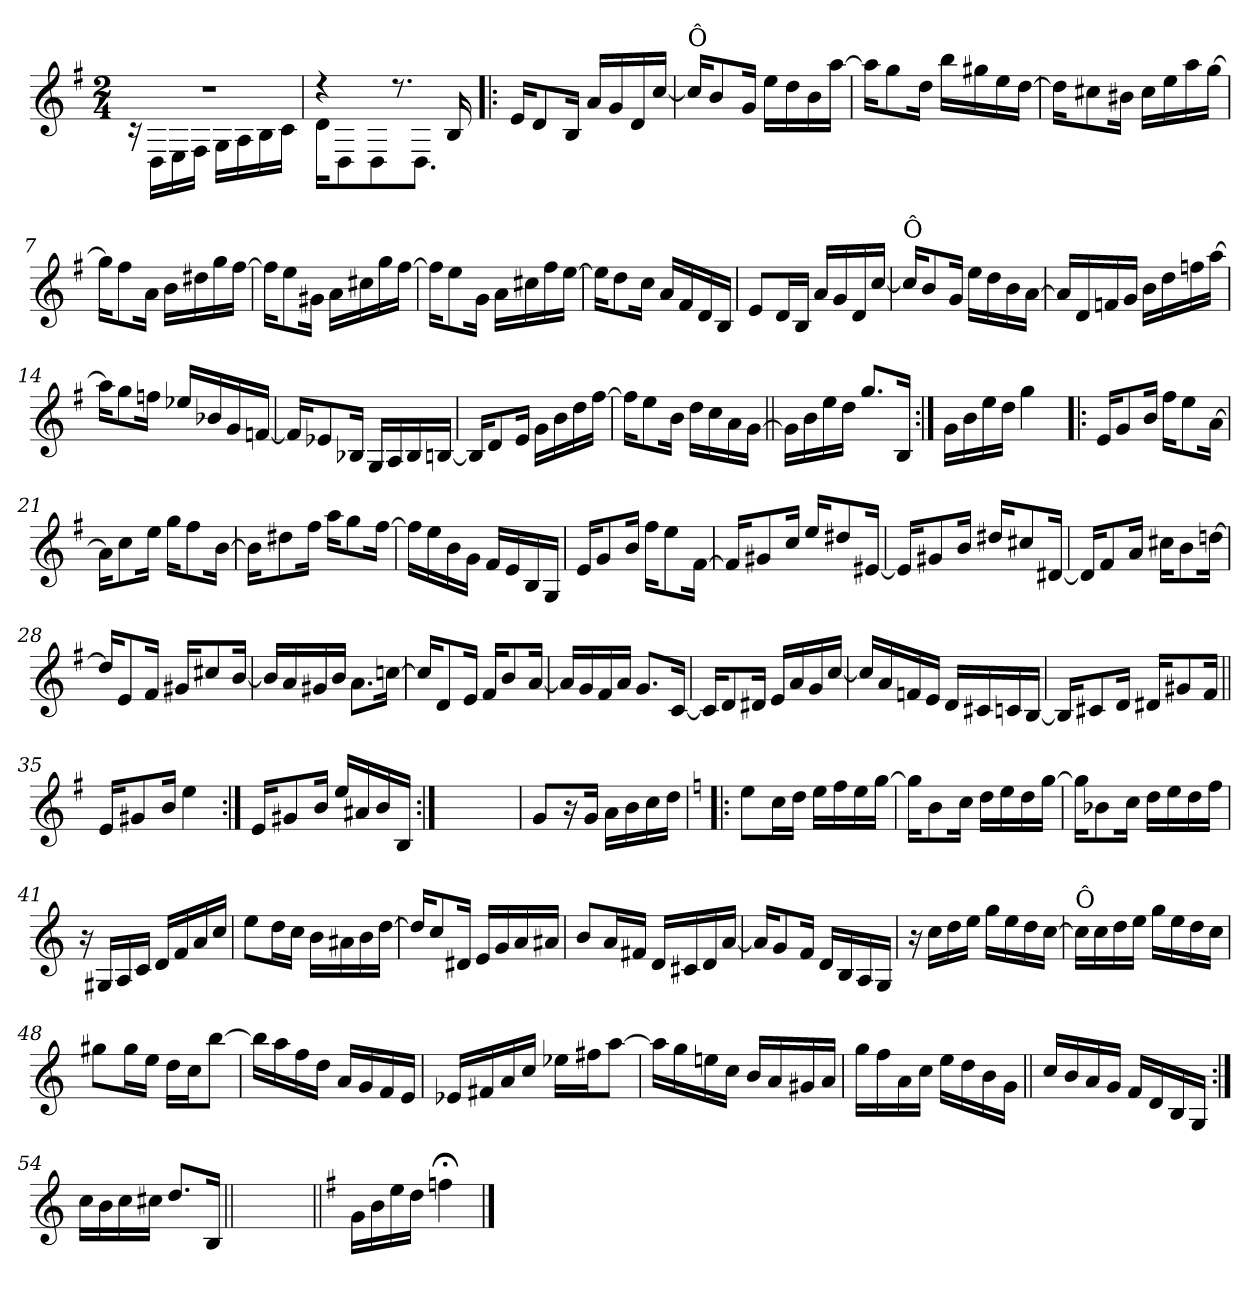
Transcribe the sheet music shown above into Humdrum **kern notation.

**kern
*part1
*staff1
*clefG2
*k[f#]
*G:
*M2/4
=1
!LO:N:vis=1
*^
2r	16rc
.	16D!\LL
.	16E!\
.	16F#!\JJ
.	16G!\LL
.	16A!\
.	16B!\
.	16c!\JJ
=2	=2
4r	16d!\KL
.	8D!\
.	8D!\
8.r	.
.	8.D!\J
16B/	.
*v	*v
=3!|:
16e/KL
8d/
16B/Jk
16a/LL
16g/
16d/
[16cc/JJ
=4
!LO:TX:a:t=Ô
16cc/KL]
8b/
16g/Jk
16ee\LL
16dd\
16b\
[16aa\JJ
!!LO:LB:g=z
=5
16aa\KL]
8gg\
16dd\Jk
16bb\LL
16gg#X\
16ee\
[16dd\JJ
=6
16dd\KL]
8cc#X\
16b#X\Jk
16cc#\LL
16ee\
16aa\
[16gg\JJ
=7
16gg\KL]
8ff#\
16a\Jk
16b\LL
16dd#X\
16gg\
[16ff#\JJ
=8
16ff#\KL]
8ee\
16g#X\Jk
16a\LL
16cc#X\
16gg\
[16ff#\JJ
!!LO:LB:g=z
=9
16ff#\KL]
8ee\
16g\Jk
16a\LL
16cc#X\
16ff#\
[16ee\JJ
=10
16ee\KL]
8dd\
16cc\Jk
16a/LL
16f#/
16d/
16B/JJ
=11
8e/L
16d/L
16B/JJ
16a/LL
16g/
16d/
[16cc/JJ
=12
!LO:TX:a:t=Ô
16cc/KL]
8b/
16g/Jk
16ee\LL
16dd\
16b\
[16a\JJ
=13
16a/LL]
16d/
16fn/
16g/JJ
16b\LL
16dd\
16ffn\
[16aa\JJ
!!LO:LB:g=z
=14
16aa\KL]
8gg\
16ffn\Jk
16ee-X/LL
16b-X/
16g/
[16fn/JJ
=15
16f/KL]
8e-X/
16B-X/Jk
16G/LL
16A/
16B-/
[16Bn/JJ
=16
16B/KL]
8d/
16e/Jk
16g\LL
16b\
16dd\
[16ff#\JJ
=17
16ff#\KL]
8ee\
16b\Jk
16dd\LL
16cc\
16a\
[16g\JJ
!!LO:LB:g=z
=18||
16g\LL]
16b\
16ee\
16dd\JJ
8.gg/L
16B/Jk
=19:|!
16g\LL
16b\
16ee\
16dd\JJ
4gg\
=20!|:
16e/KL
8g/
16b/Jk
16ff#\KL
8ee\
[16a\Jk
=21
16a\KL]
8cc\
16ee\Jk
16gg\KL
8ff#\
[16b\Jk
!!LO:LB:g=z
=22
16b\KL]
8dd#X\
16ff#\Jk
16aa\KL
8gg\
[16ff#\Jk
=23
16ff#\LL]
16ee\
16b\
16g\JJ
16f#/LL
16e/
16B/
16G/JJ
=24
16e/KL
8g/
16b/Jk
16ff#\KL
8ee\
[16f#\Jk
=25
16f#/KL]
8g#X/
16cc/Jk
16ee/KL
8dd#X/
[16e#X/Jk
!!LO:LB:g=z
=26
16e#/KL]
8g#X/
16b/Jk
16dd#X/KL
8cc#X/
[16d#X/Jk
=27
16d#/KL]
8f#/
16a/Jk
16cc#X\KL
8b\
[16ddn\Jk
=28
16dd/KL]
8e/
16f#/Jk
16g#X/KL
8cc#X/
[16b/Jk
=29
16b/LL]
16a/
16g#X/
16b/JJ
8.a\L
[16ccn\Jk
!!LO:LB:g=z
=30
16cc/KL]
8d/
16e/Jk
16f#/KL
8b/
[16a/Jk
=31
16a/LL]
16g/
16f#/
16a/JJ
8.g/L
[16c/Jk
=32
16c/KL]
8d/
16d#X/Jk
16e/LL
16a/
16g/
[16cc/JJ
=33
16cc/LL]
16a/
16fn/
16e/JJ
16d/LL
16c#X/
16cn/
[16B/JJ
!!LO:LB:g=z
=34
16B/KL]
8c#X/
16d/Jk
16d#X/KL
8g#X/
16f#/Jk
=35||
16e/KL
8g#X/
16b/Jk
4ee\
=36:|!
16e/KL
8g#X/
16b/Jk
16ee/LL
16a#X/
16b/
16B/JJ
=36X1:|!
*stria0
2ryy
!!LO:PB:g=z
=37
*stria5
(<8g/L
16r
16g/Jk
16a\LL
16b\
16cc\
16dd\JJ
=38!|:
*k[]
*C:
8ee\L
16cc\L
16dd\JJ
16ee\LL
16ff\
16ee\
[16gg\JJ
=39
16gg\KL]
8b\
16cc\Jk
16dd\LL
16ee\
16dd\
[16gg\JJ
=40
16gg\KL]
8b-X\
16cc\Jk
16dd\LL
16ee\
16dd\
16ff\JJ
!!LO:LB:g=z
=41
16r
16G#X/LL
16A/
16c/JJ
16d/LL
16f/
16a/
16cc/JJ
=42
8ee\L
16dd\L
16cc\JJ
16b\LL
16a#X\
16b\
[16dd\JJ
=43
16dd/KL]
8cc/
16d#X/Jk
16e/LL
16g/
16a/
16a#X/JJ
=44
8b/L
16a/L
16f#X/JJ
16d/LL
16c#X/
16d/
[16a/JJ
!!LO:LB:g=z
=45
16a/KL]
8g/
16f/Jk
16d/LL
16B/
16A/
16G/JJ
=46
16r
16cc\LL
16dd\
16ee\JJ
16gg\LL
16ee\
16dd\
[16cc\JJ
=47
!LO:TX:a:t=Ô
16cc\LL]
16cc\
16dd\
16ee\JJ
16gg\LL
16ee\
16dd\
16cc\JJ
=48
8gg#X\L
16gg#\L
16ee\JJ
16dd\LL
16cc\J
[8bb\J
!!LO:LB:g=z
=49
16bb\LL]
16aa\
16ff\
16dd\JJ
16a/LL
16g/
16f/
16e/JJ
=50
16e-X/LL
16f#X/
16a/
16cc/JJ
16ee-X\LL
16ff#X\J
[8aa\J
=51
16aa\LL]
16gg\
16een\
16cc\JJ
16b/LL
16a/
16g#X/
16a/JJ
=52
16gg\LL
16ff\
16a\
16cc\JJ
16ee\LL
16dd\
16b\
16g\JJ
!!LO:LB:g=z
=53||
16cc/LL
16b/
16a/
16g/JJ
16f/LL
16d/
16B/
16G/JJ
=54:|!
16cc\LL
16b\
16cc\
16cc#X\JJ
8.dd/L
16B/Jk
=55||
*stria0
2ryy
=56||
*stria5
*k[f#]
*G:
16g\LL
16b\
16ee\
16dd\JJ
4ffn;<\
==
*-
